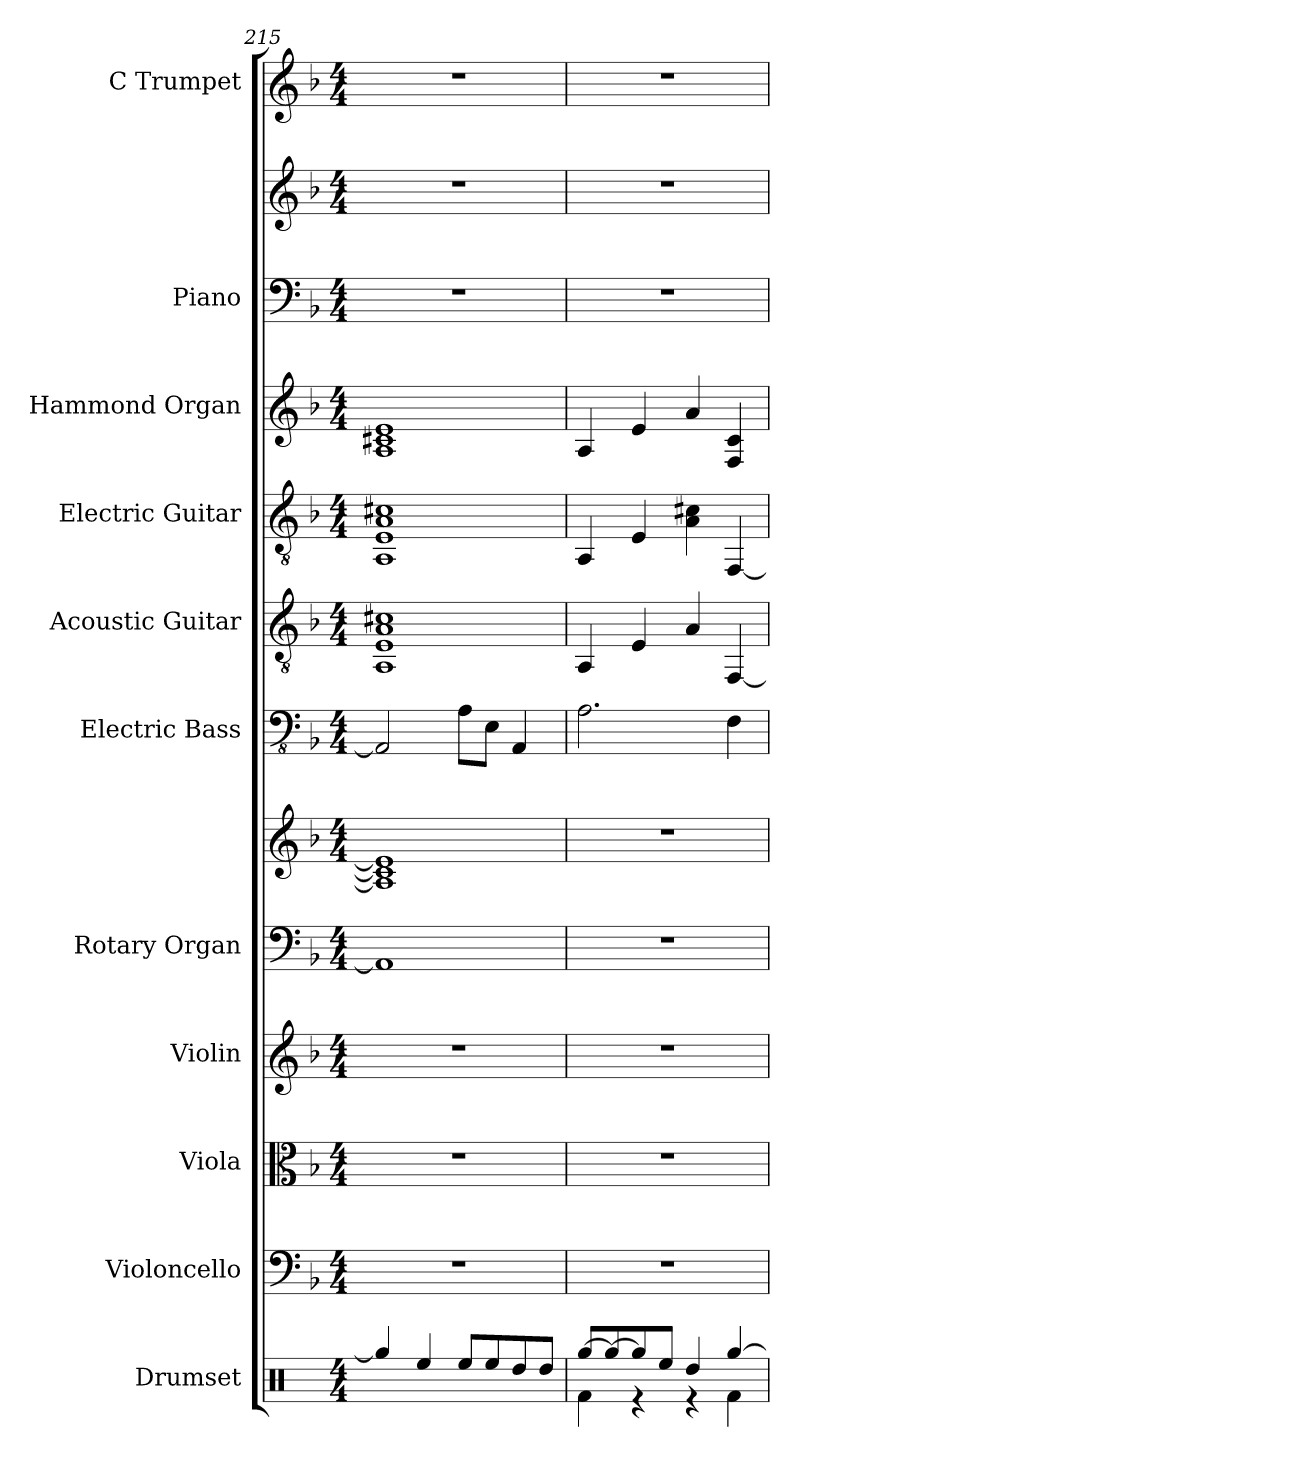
**kern	**kern	**kern	**kern	**kern	**kern	**kern	**kern	**kern	**kern	**kern	**kern	**kern
*part11	*part10	*part9	*part8	*part7	*part7	*part6	*part5	*part4	*part3	*part2	*part2	*part1
*staff13	*staff12	*staff11	*staff10	*staff9	*staff8	*staff7	*staff6	*staff5	*staff4	*staff3	*staff2	*staff1
*I"Drumset	*I"Violoncello	*I"Viola	*I"Violin	*I"Rotary Organ	*	*I"Electric Bass	*I"Acoustic Guitar	*I"Electric Guitar	*I"Hammond Organ	*I"Piano	*	*I"C Trumpet
*I'Drs.	*I'Vc.	*I'Vla.	*I'Vln.	*I'Rot. Org.	*	*I'El. B.	*I'Guit.	*I'El. Guit.	*I'Hm. Org.	*I'Pno.	*	*I'C Tpt.
*clefX	*clefF4	*clefC3	*clefG2	*clefF4	*clefG2	*clefFv4	*clefGv2	*clefGv2	*clefG2	*clefF4	*clefG2	*clefG2
*k[]	*k[b-]	*k[b-]	*k[b-]	*k[b-]	*k[b-]	*k[b-]	*k[b-]	*k[b-]	*k[b-]	*k[b-]	*k[b-]	*k[b-]
*M4/4	*M4/4	*M4/4	*M4/4	*M4/4	*M4/4	*M4/4	*M4/4	*M4/4	*M4/4	*M4/4	*M4/4	*M4/4
=215	=215	=215	=215	=215	=215	=215	=215	=215	=215	=215	=215	=215
4Rgg/]	1r	1r	1r	1AA]	1A] 1c#] 1e]	2AAA/]	1AA 1E 1A 1c#X	1AA 1E 1A 1c#X	1A 1c#X 1e	1r	1r	1r
4Ree/	.	.	.	.	.	.	.	.	.	.	.	.
8Ree/L	.	.	.	.	.	8AA\L	.	.	.	.	.	.
8Ree/	.	.	.	.	.	8EE\J	.	.	.	.	.	.
8Rdd/	.	.	.	.	.	4AAA/	.	.	.	.	.	.
8Rdd/J	.	.	.	.	.	.	.	.	.	.	.	.
=216	=216	=216	=216	=216	=216	=216	=216	=216	=216	=216	=216	=216
*^	*	*	*	*	*	*	*	*	*	*	*	*
[8Rgg/L	4Rf\	1r	1r	1r	1r	1r	2.AA\	4AA/	4AA/	4A/	1r	1r	1r
8Rgg/_	.	.	.	.	.	.	.	.	.	.	.	.	.
8Rgg/]	4r	.	.	.	.	.	.	4E/	4E/	4e/	.	.	.
8Ree/J	.	.	.	.	.	.	.	.	.	.	.	.	.
4Rdd/	4r	.	.	.	.	.	.	4A/	4A\ 4c#X\	4a/	.	.	.
[4Rgg/	4Rf\	.	.	.	.	.	4FF\	[4FF/	[4FF/	4F/ 4c/	.	.	.
*v	*v	*	*	*	*	*	*	*	*	*	*	*	*
=	=	=	=	=	=	=	=	=	=	=	=	=
*-	*-	*-	*-	*-	*-	*-	*-	*-	*-	*-	*-	*-
